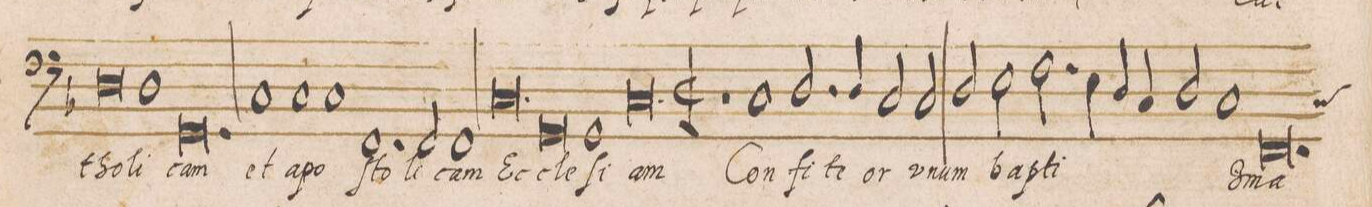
**kern	**text
*I"BASSUS	*
*clefF4	*
*k[b-]	*
*met(O)	*
*M3/1	*
=149-	=149-
0D	-tho-
1D	-li-
=150-	=150-
0.GG	-cam
=151-	=151-
1C	et
1C	a-
1C	-po-
=152-	=152-
1.FF	-ſto-
2FF/	-li-
1FF	-cam
=153-	=153-
0.C	Ec-
=154-	=154-
0GG	-cle-
1GG	-ſi-
=155-	=155-
0.C	-am
=156-	=156-
*M2/1	*
*met(c)	*
1r	.
1C	Con-
=157-	=157-
2.D/	-fi-
4D/	-te-
2C/	-or
2C/	u-
=158-	=158-
2D/	-num
2Eny\	bap-
2.F\	-ti-
4E\	.
=159-	=159-
4D/	.
4C/	.
2D/	.
1C	.
=160-	=160-
*custos:C	*
0.FF	-ſma
*-	*-
